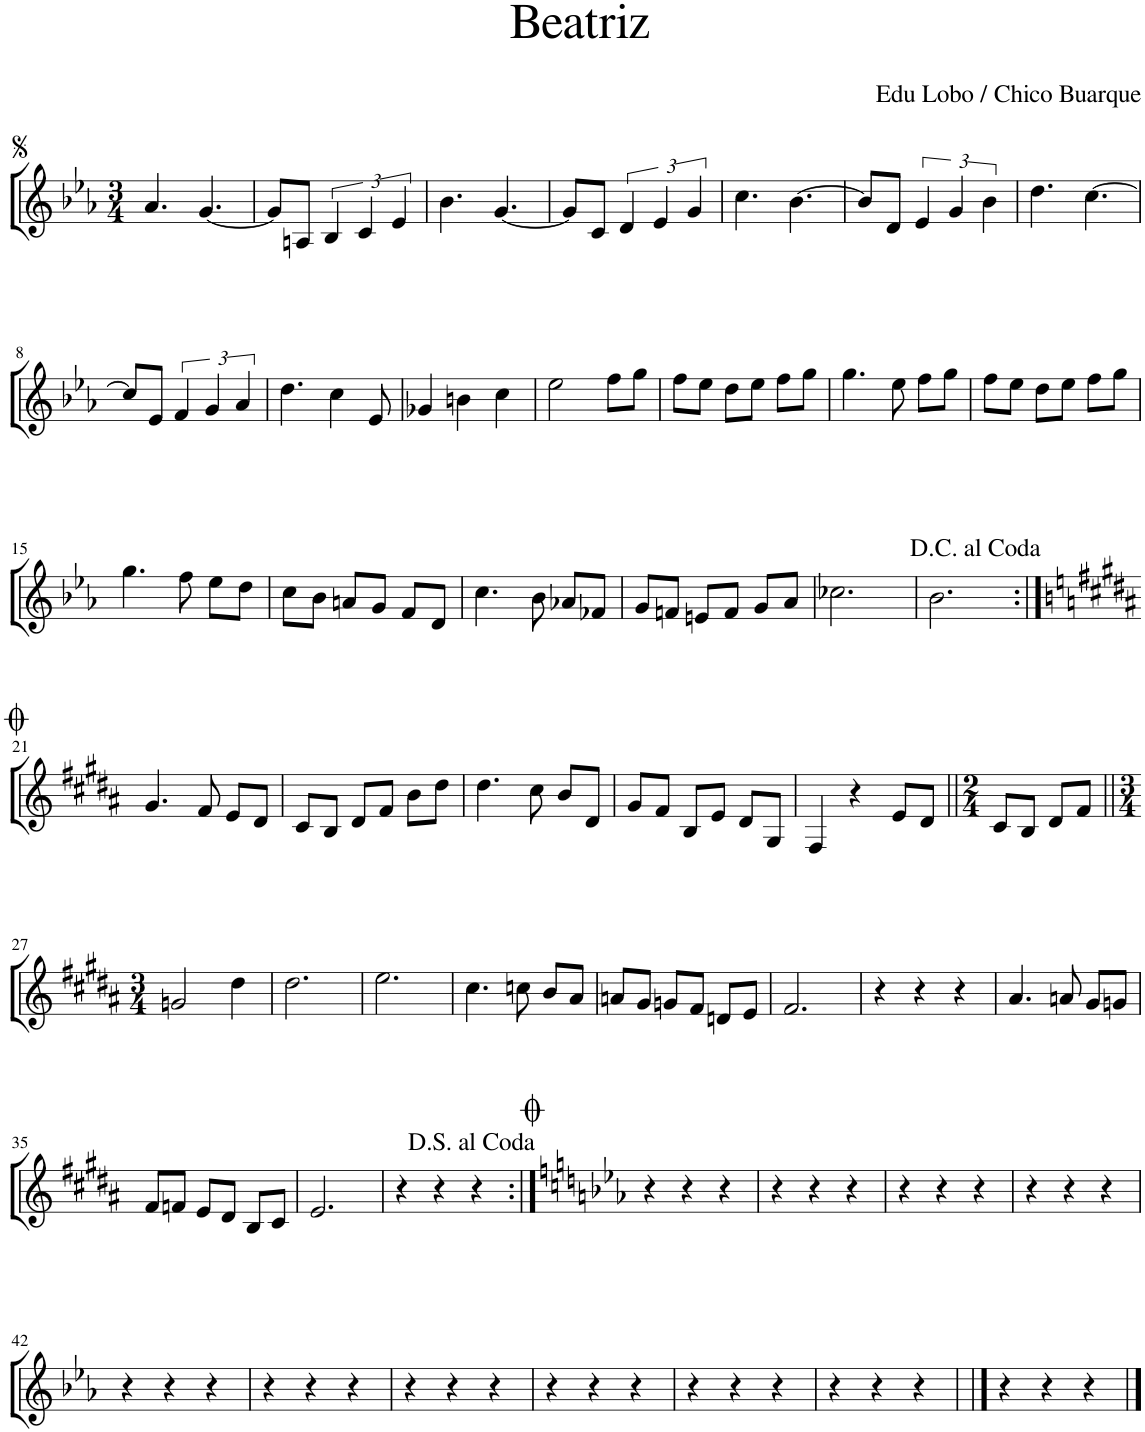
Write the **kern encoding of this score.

**kern
*part1
*staff1
*I"Flute
*I'Fl
*clefG2
*k[b-e-a-]
*M3/4
=1
4.a-/
[4.g/
=2
8g/L]
8An/J
6B-/
6c/
6e-/
=3
4.b-\
[4.g/
=4
8g/L]
8c/J
6d/
6e-/
6g/
=5
4.cc\
[4.b-\
=6
8b-/L]
8d/J
6e-/
6g/
6b-\
=7
4.dd\
[4.cc\
!!LO:LB:g=z
=8
8cc/L]
8e-/J
6f/
6g/
6a-/
=9
4.dd\
4cc\
8e-/
=10
4g-X/
4bn\
4cc\
=11
2ee-\
8ff\L
8gg\J
=12
8ff\L
8ee-\J
8dd\L
8ee-\J
8ff\L
8gg\J
=13
4.gg\
8ee-\
8ff\L
8gg\J
=14
8ff\L
8ee-\J
8dd\L
8ee-\J
8ff\L
8gg\J
!!LO:LB:g=z
=15
4.gg\
8ff\
8ee-\L
8dd\J
=16
8cc\L
8b-\J
8an/L
8g/J
8f/L
8d/J
=17
4.cc\
8b-\
8a-X/L
8f-X/J
=18
8g/L
8fn/J
8en/L
8f/J
8g/L
8a-/J
=19
2.cc-X\
=20
2.b-\
!!LO:LB:g=z
=21:|!
*k[f#c#g#d#a#]
4.g#/
8f#/
8e/L
8d#/J
=22
8c#/L
8B/J
8d#/L
8f#/J
8b\L
8dd#\J
=23
4.dd#\
8cc#\
8b/L
8d#/J
=24
8g#/L
8f#/J
8B/L
8e/J
8d#/L
8G#/J
=25
4F#/
4r
8e/L
8d#/J
=26||
*M2/4
8c#/L
8B/J
8d#/L
8f#/J
!!LO:LB:g=z
=27||
*M3/4
2gn/
4dd#\
=28
2.dd#\
=29
2.ee\
=30
4.cc#\
8ccn\
8b/L
8a#/J
=31
8an/L
8g#/J
8gn/L
8f#/J
8dn/L
8e/J
=32
2.f#/
=33
4r
4r
4r
=34
4.a#/
8an/
8g#/L
8gn/J
!!LO:LB:g=z
=35
8f#/L
8fn/J
8e/L
8d#/J
8B/L
8c#/J
=36
2.e/
=37
4r
4r
4r
=38:|!
*k[b-e-a-]
4r
4r
4r
=39
4r
4r
4r
=40
4r
4r
4r
=41
4r
4r
4r
!!LO:LB:g=z
=42
4r
4r
4r
=43
4r
4r
4r
=44
4r
4r
4r
=45
4r
4r
4r
=46
4r
4r
4r
=47
4r
4r
4r
==48
1920ryy
4r
4r
1920%479r
==49
1920r
=
*-
